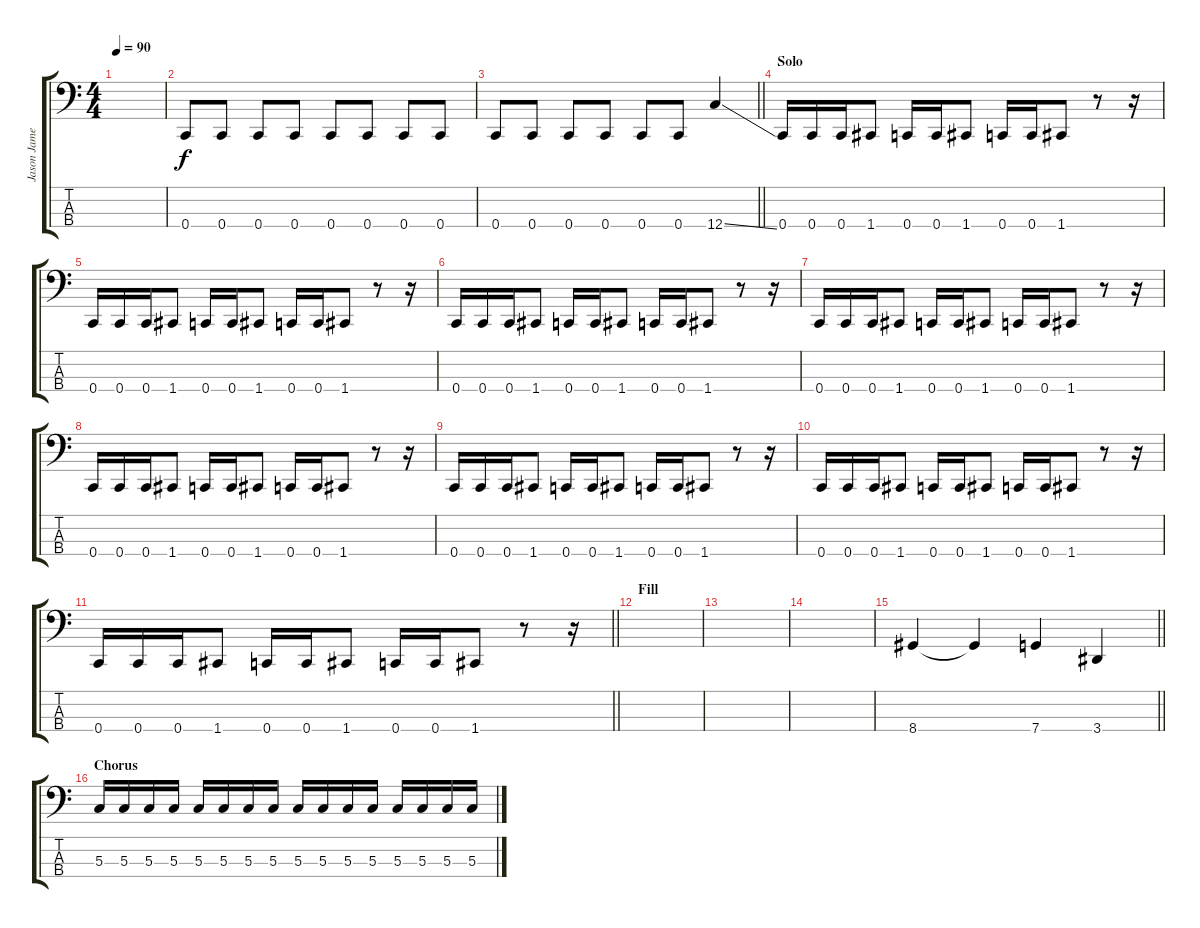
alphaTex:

\track ("Jason James" "Jason Jame") {instrument electricbasspick}
\staff {score tabs}
\tuning (F2 C2 G1 C1) {hide}
\ts (4 4)
\tempo 90
\clef f4
\ks c
|
0.4.8 0.4.8 0.4.8 0.4.8 0.4.8 0.4.8 0.4.8 0.4.8 |
\barLineRight lightlight
0.4.8 0.4.8 0.4.8 0.4.8 0.4.8 0.4.8 12.4{ss}.4 |
\section ("" "Solo")
0.4.16 0.4.16 0.4.16 1.4.8 0.4.16 0.4.16 1.4.8 0.4.16 0.4.16 1.4.8 r.8 r.16 |
0.4.16 0.4.16 0.4.16 1.4.8 0.4.16 0.4.16 1.4.8 0.4.16 0.4.16 1.4.8 r.8 r.16 |
0.4.16 0.4.16 0.4.16 1.4.8 0.4.16 0.4.16 1.4.8 0.4.16 0.4.16 1.4.8 r.8 r.16 |
0.4.16 0.4.16 0.4.16 1.4.8 0.4.16 0.4.16 1.4.8 0.4.16 0.4.16 1.4.8 r.8 r.16 |
0.4.16 0.4.16 0.4.16 1.4.8 0.4.16 0.4.16 1.4.8 0.4.16 0.4.16 1.4.8 r.8 r.16 |
0.4.16 0.4.16 0.4.16 1.4.8 0.4.16 0.4.16 1.4.8 0.4.16 0.4.16 1.4.8 r.8 r.16 |
0.4.16 0.4.16 0.4.16 1.4.8 0.4.16 0.4.16 1.4.8 0.4.16 0.4.16 1.4.8 r.8 r.16 |
\barLineRight lightlight
0.4.16 0.4.16 0.4.16 1.4.8 0.4.16 0.4.16 1.4.8 0.4.16 0.4.16 1.4.8 r.8 r.16 |
\section ("" "Fill")
|
|
|
\barLineRight lightlight
8.4.4 8.4{t}.4 7.4.4 3.4.4 |
\section ("" "Chorus")
5.3.16 5.3.16 5.3.16 5.3.16 5.3.16 5.3.16 5.3.16 5.3.16 5.3.16 5.3.16 5.3.16 5.3.16 5.3.16 5.3.16 5.3.16 5.3.16
